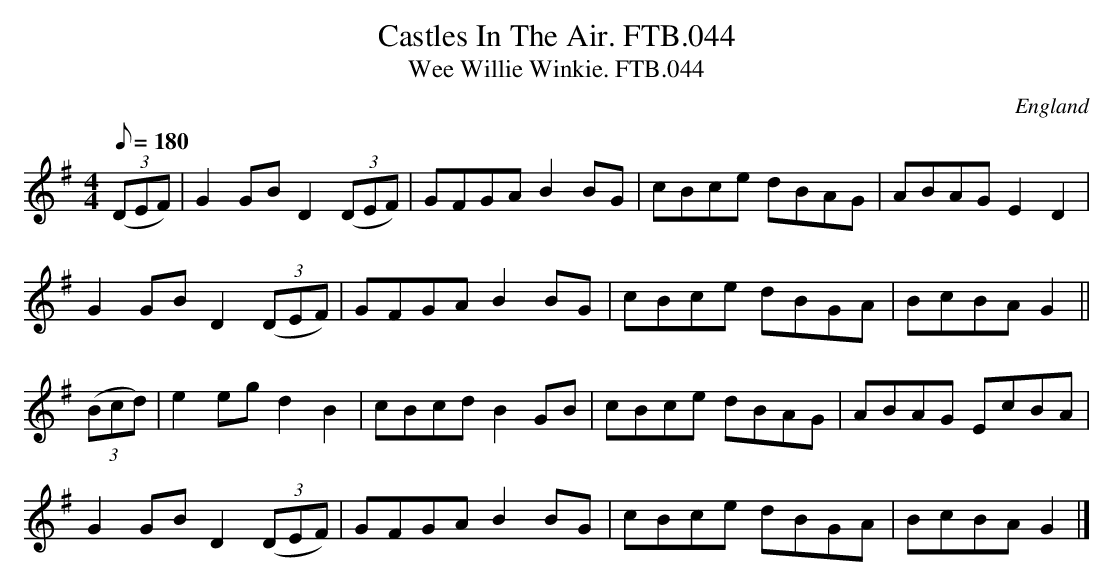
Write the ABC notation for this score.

X:1
T:Castles In The Air. FTB.044
T:Wee Willie Winkie. FTB.044
M:4/4
Q:180
O:England
K:G major
((3DEF)|G2GBD2 ((3DEF)|GFGAB2BG|cBce dBAG|ABAGE2D2|
G2GBD2 ((3DEF)|GFGAB2BG|cBce dBGA|BcBAG2||
((3Bcd)|e2egd2B2|cBcdB2GB|cBce dBAG|ABAG EcBA|
G2GBD2 ((3DEF)|GFGAB2BG|cBce dBGA|BcBAG2|]
